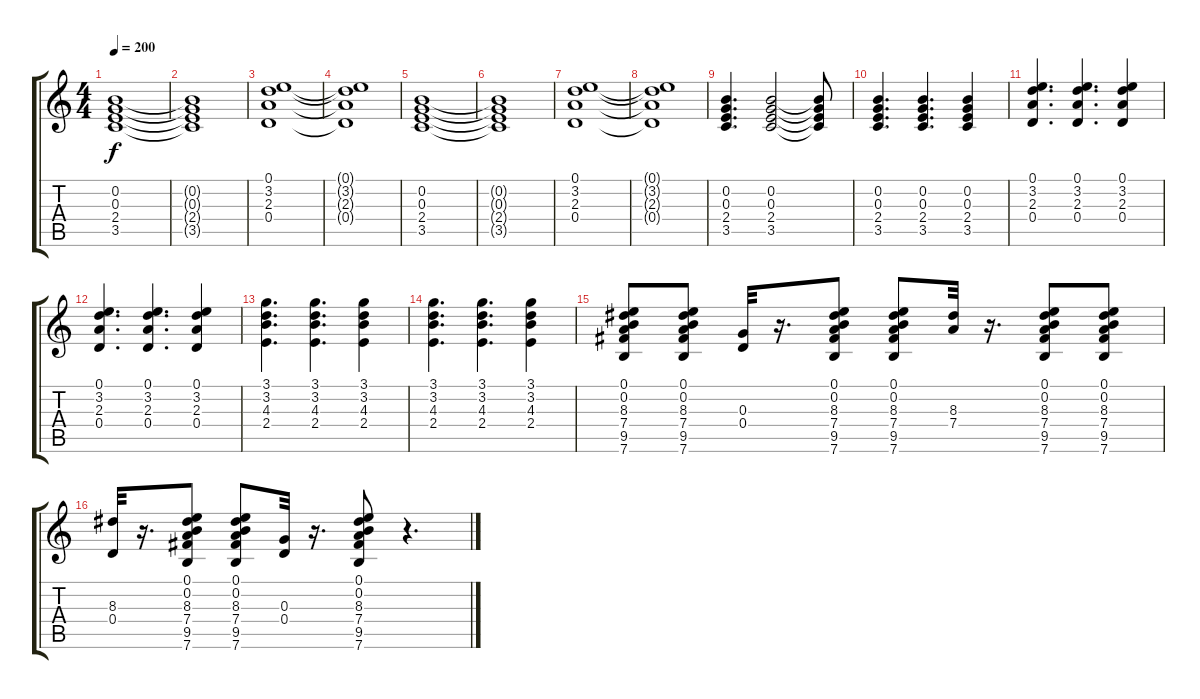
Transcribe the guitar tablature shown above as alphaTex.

\track "" {instrument acousticguitarsteel}
\staff {score tabs}
\tuning (E4 B3 G3 D3 A2 E2) {hide}
\ts (4 4)
\tempo 200
\clef g2
\ks c
(0.2 0.3 2.4 3.5).1{dy f} |
(0.2{t} 0.3{t} 2.4{t} 3.5{t}).1 |
(0.1 3.2 2.3 0.4).1 |
(0.1{t} 3.2{t} 2.3{t} 0.4{t}).1 |
(0.2 0.3 2.4 3.5).1 |
(0.2{t} 0.3{t} 2.4{t} 3.5{t}).1 |
(0.1 3.2 2.3 0.4).1 |
(0.1{t} 3.2{t} 2.3{t} 0.4{t}).1 |
(0.2 0.3 2.4 3.5).4{d} (0.2 0.3 2.4 3.5).2 (0.2{t} 0.3{t} 2.4{t} 3.5{t}).8 |
(0.2 0.3 2.4 3.5).4{d} (0.2 0.3 2.4 3.5).4{d} (0.2 0.3 2.4 3.5).4 |
(0.1 3.2 2.3 0.4).4{d} (0.1 3.2 2.3 0.4).4{d} (0.1 3.2 2.3 0.4).4 |
(0.1 3.2 2.3 0.4).4{d} (0.1 3.2 2.3 0.4).4{d} (0.1 3.2 2.3 0.4).4 |
(3.1 3.2 4.3 2.4).4{d} (3.1 3.2 4.3 2.4).4{d} (3.1 3.2 4.3 2.4).4 |
(3.1 3.2 4.3 2.4).4{d} (3.1 3.2 4.3 2.4).4{d} (3.1 3.2 4.3 2.4).4 |
(0.1 0.2 8.3 7.4 9.5 7.6).8 (0.1 0.2 8.3 7.4 9.5 7.6).8 (0.3 0.4).32 r.16{d} (0.1 0.2 8.3 7.4 9.5 7.6).8 (0.1 0.2 8.3 7.4 9.5 7.6).8 (8.3 7.4).32 r.16{d} (0.1 0.2 8.3 7.4 9.5 7.6).8 (0.1 0.2 8.3 7.4 9.5 7.6).8 |
(8.3 0.4).32 r.16{d} (0.1 0.2 8.3 7.4 9.5 7.6).8 (0.1 0.2 8.3 7.4 9.5 7.6).8 (0.3 0.4).32 r.16{d} (0.1 0.2 8.3 7.4 9.5 7.6).8 r.4{d}
